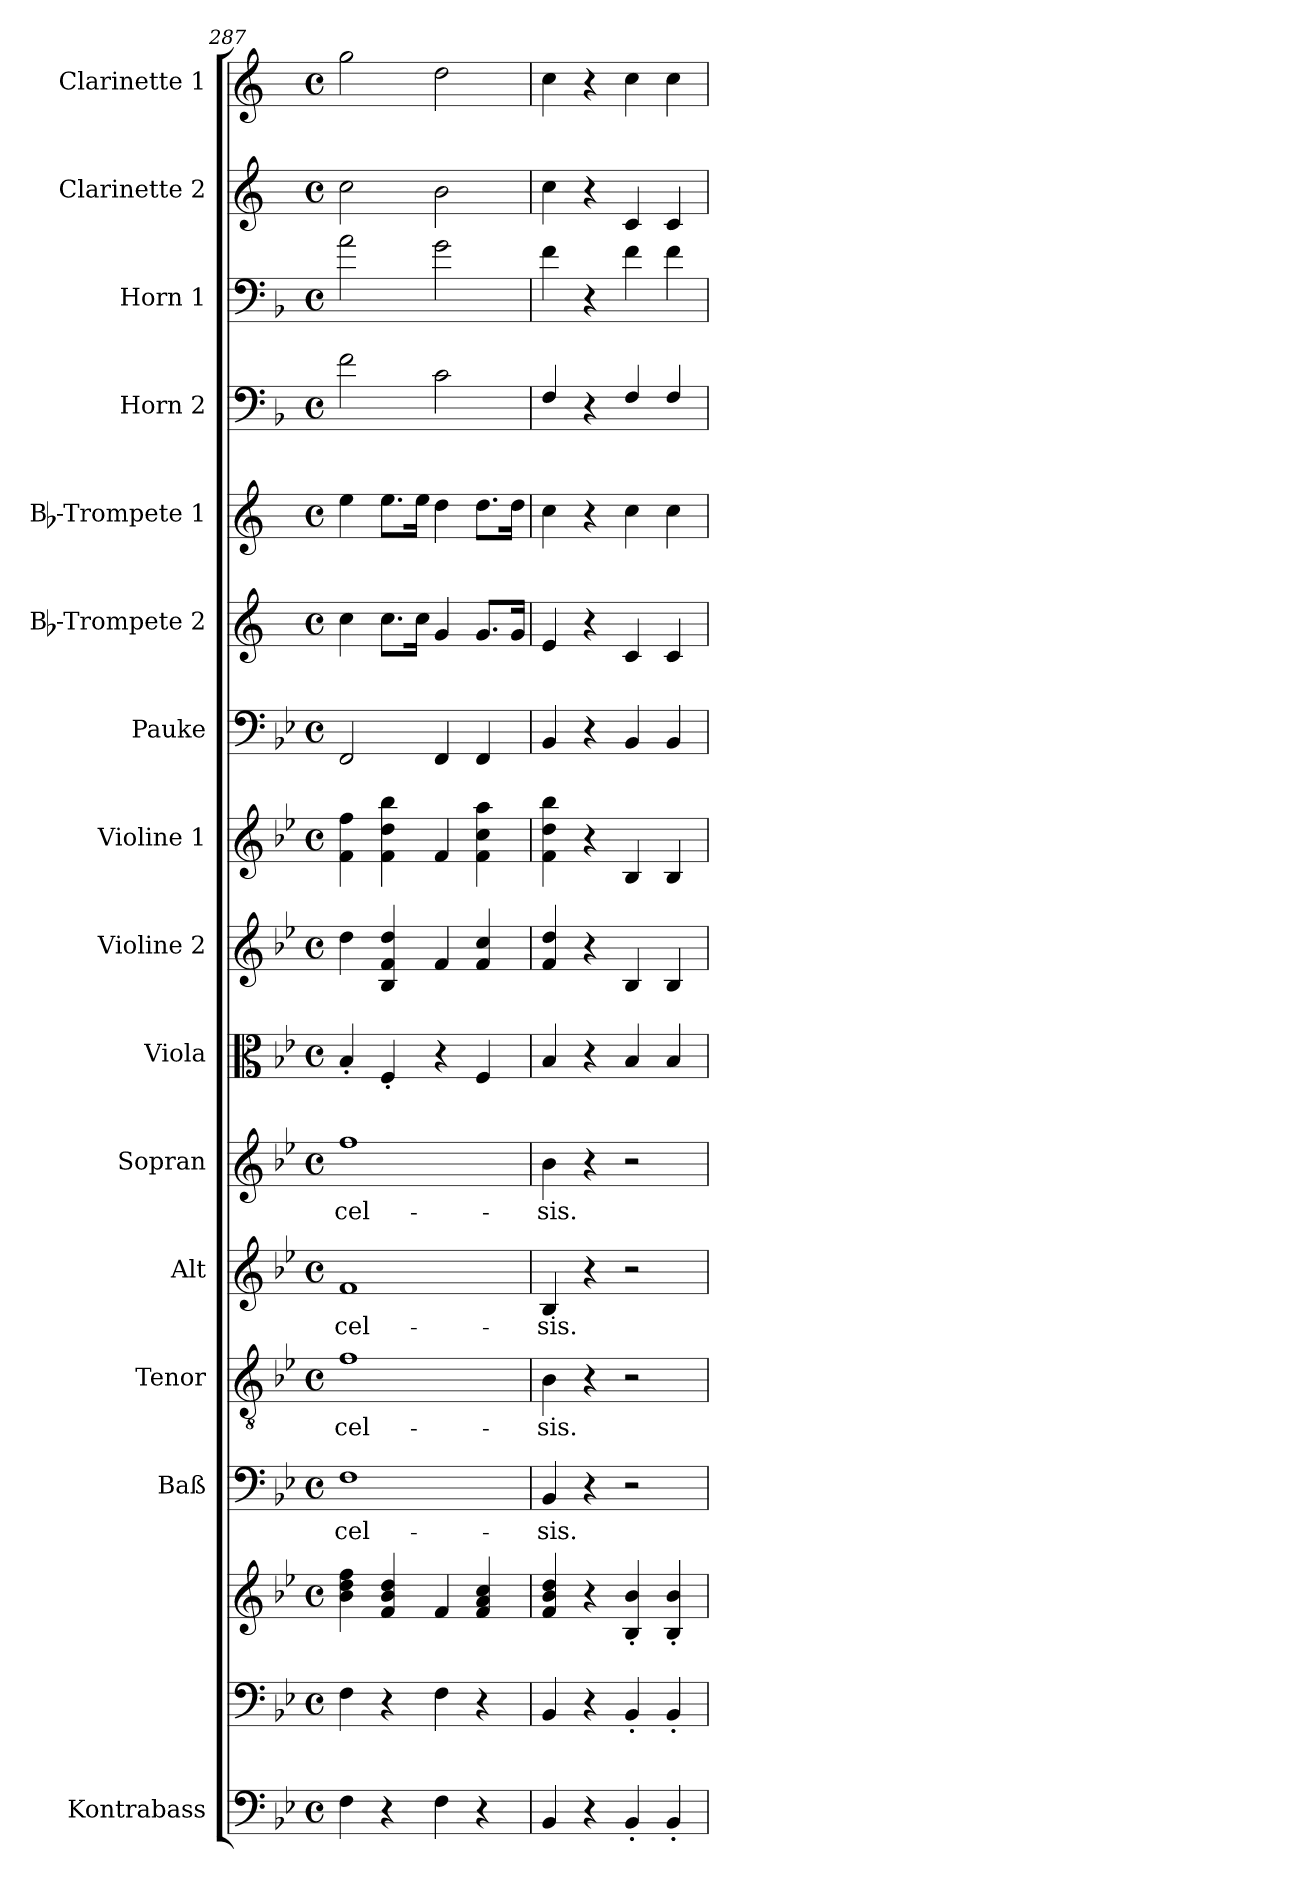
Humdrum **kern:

**kern	**kern	**kern	**kern	**text	**kern	**text	**kern	**text	**kern	**text	**kern	**kern	**kern	**kern	**kern	**kern	**kern	**kern	**kern	**kern
*part16	*part15	*part15	*part14	*part14	*part13	*part13	*part12	*part12	*part11	*part11	*part10	*part9	*part8	*part7	*part6	*part5	*part4	*part3	*part2	*part1
*staff17	*staff16	*staff15	*staff14	*staff14	*staff13	*staff13	*staff12	*staff12	*staff11	*staff11	*staff10	*staff9	*staff8	*staff7	*staff6	*staff5	*staff4	*staff3	*staff2	*staff1
*I"Kontrabass	*	*	*I"Baß	*	*I"Tenor	*	*I"Alt	*	*I"Sopran	*	*I"Viola	*I"Violine 2	*I"Violine 1	*I"Pauke	*I"Bb-Trompete 2	*I"Bb-Trompete 1	*I"Horn 2	*I"Horn 1	*I"Clarinette 2	*I"Clarinette 1
*I'Kb.	*	*	*I'Baß	*	*I'Ten	*	*I'Alt	*	*I'Sop	*	*I'Vla.	*I'Vln. 2	*I'Vln. 1	*I'Pk.	*I'Bb Trp. 2	*I'Bb Trp. 1	*I'Hrn. 2	*I'Hrn. 1	*I'Cl. 2	*I'Cl. 1
*clefF4	*clefF4	*clefG2	*clefF4	*	*clefGv2	*	*clefG2	*	*clefG2	*	*clefC3	*clefG2	*clefG2	*clefF4	*clefG2	*clefG2	*clefF4	*clefF4	*clefG2	*clefG2
*ITrd7c12	*	*	*	*	*	*	*	*	*	*	*	*	*	*	*ITrd1c2	*ITrd1c2	*ITrd4c7	*ITrd4c7	*ITrd1c2	*ITrd1c2
*k[b-e-]	*k[b-e-]	*k[b-e-]	*k[b-e-]	*	*k[b-e-]	*	*k[b-e-]	*	*k[b-e-]	*	*k[b-e-]	*k[b-e-]	*k[b-e-]	*k[b-e-]	*k[b-e-]	*k[b-e-]	*k[b-e-]	*k[b-e-]	*k[b-e-]	*k[b-e-]
*B-:	*B-:	*B-:	*B-:	*	*B-:	*	*B-:	*	*B-:	*	*B-:	*B-:	*B-:	*B-:	*B-:	*B-:	*B-:	*B-:	*B-:	*B-:
*M4/4	*M4/4	*M4/4	*M4/4	*	*M4/4	*	*M4/4	*	*M4/4	*	*M4/4	*M4/4	*M4/4	*M4/4	*M4/4	*M4/4	*M4/4	*M4/4	*M4/4	*M4/4
*met(c)	*met(c)	*met(c)	*met(c)	*	*met(c)	*	*met(c)	*	*met(c)	*	*met(c)	*met(c)	*met(c)	*met(c)	*met(c)	*met(c)	*met(c)	*met(c)	*met(c)	*met(c)
=287	=287	=287	=287	=287	=287	=287	=287	=287	=287	=287	=287	=287	=287	=287	=287	=287	=287	=287	=287	=287
!	!	!	!	!LO:LY:b	!	!LO:LY:b	!	!LO:LY:b	!	!LO:LY:b	!	!	!	!	!	!	!	!	!	!
4FF\	4F\	4b-\ 4dd\ 4ff\	1F	-cel-	1f	-cel-	1f	-cel-	1ff	-cel-	4B-'</	4dd\	4f\ 4ff\	2FF/	4b-\	4dd\	2B-\	2d\	2b-\	2ff\
4r	4r	4f/ 4b-/ 4dd/	.	.	.	.	.	.	.	.	4F'</	4B-/ 4f/ 4dd/	4f\ 4dd\ 4bb-\	.	8.b-\L	8.dd\L	.	.	.	.
.	.	.	.	.	.	.	.	.	.	.	.	.	.	.	16b-\Jk	16dd\Jk	.	.	.	.
4FF\	4F\	4f/	.	.	.	.	.	.	.	.	4r	4f/	4f/	4FF/	4f/	4cc\	2F\	2c\	2a\	2cc\
4r	4r	4f/ 4a/ 4cc/	.	.	.	.	.	.	.	.	4F/	4f/ 4cc/	4f\ 4cc\ 4aa\	4FF/	8.f/L	8.cc\L	.	.	.	.
.	.	.	.	.	.	.	.	.	.	.	.	.	.	.	16f/Jk	16cc\Jk	.	.	.	.
=288	=288	=288	=288	=288	=288	=288	=288	=288	=288	=288	=288	=288	=288	=288	=288	=288	=288	=288	=288	=288
!	!	!	!	!LO:LY:b	!	!LO:LY:b	!	!LO:LY:b	!	!LO:LY:b	!	!	!	!	!	!	!	!	!	!
4BBB-/	4BB-/	4f/ 4b-/ 4dd/	4BB-/	-sis.	4B-\	-sis.	4B-/	-sis.	4b-\	-sis.	4B-/	4f/ 4dd/	4f\ 4dd\ 4bb-\	4BB-/	4d/	4b-\	4BB-/	4B-\	4b-\	4b-\
4r	4r	4r	4r	.	4r	.	4r	.	4r	.	4r	4r	4r	4r	4r	4r	4r	4r	4r	4r
4BBB-'</	4BB-'</	4B-/'< 4b-/'<	2r	.	2r	.	2r	.	2r	.	4B-/	4B-/	4B-/	4BB-/	4B-/	4b-\	4BB-/	4B-\	4B-/	4b-\
4BBB-'</	4BB-'</	4B-/'< 4b-/'<	.	.	.	.	.	.	.	.	4B-/	4B-/	4B-/	4BB-/	4B-/	4b-\	4BB-/	4B-\	4B-/	4b-\
=	=	=	=	=	=	=	=	=	=	=	=	=	=	=	=	=	=	=	=	=
*-	*-	*-	*-	*-	*-	*-	*-	*-	*-	*-	*-	*-	*-	*-	*-	*-	*-	*-	*-	*-
